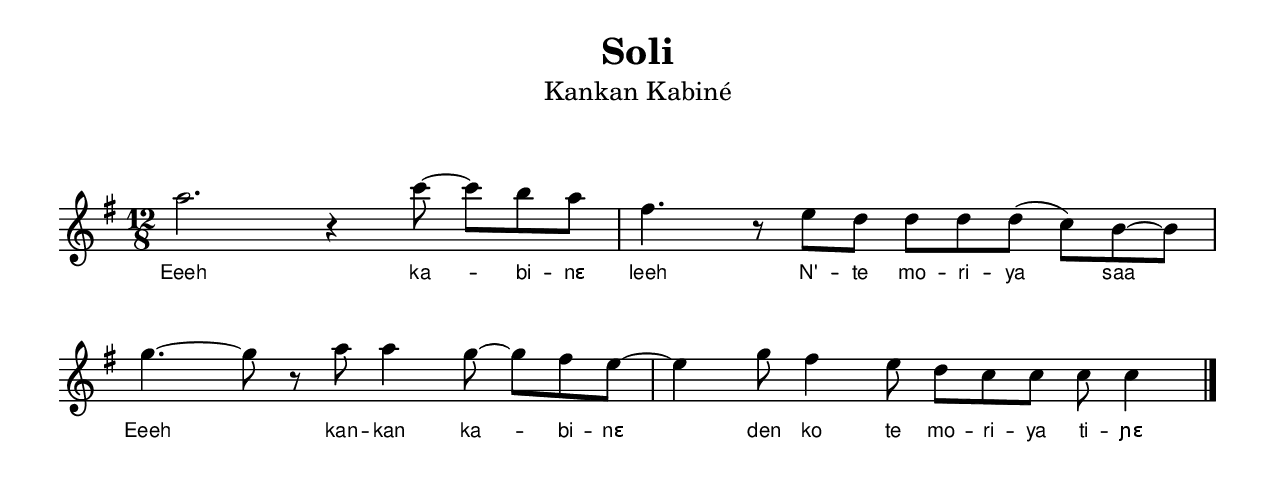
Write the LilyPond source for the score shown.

\version "2.22.1"

\header {
    % https://lilypond.org/doc/v2.22/Documentation/notation/font
    % https://lilypond.org/doc/v2.21/Documentation/notation/creating-titles-headers-and-footers#default-layout-of-bookpart-and-score-titles
    title =  \markup { "Soli" }
    subtitle = \markup { \normal-text "Kankan Kabiné" }
    % subsubtitle = \markup { \normal-text \italic \fontsize #1.5 "Subtitle here" }
    % instrument = "Fula Flute"
    % composer = "Traditional"
    % poet = "Someone"
    % meter = "Meter"
    % arranger = "Arranger"
    % piece = "Accompaniment Phrase"
    % footer tagline. use ##f to disable, or put text
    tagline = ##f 
    encodingsoftware = Flat
    encodingdate =  "2022-06-11"
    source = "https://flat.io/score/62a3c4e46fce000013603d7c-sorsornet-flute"
}

#(set-global-staff-size 20.0)
#(set-default-paper-size "letter")
\paper {
    % https://lilypond.org/doc/v2.22/Documentation/notation/flexible-vertical-spacing-paper-variables
    %score-markup-spacing.padding = #10
    markup-system-spacing.padding = #7
    markup-markup-spacing.padding = #8
    system-system-spacing.padding = #6

    top-margin = 1.0\cm
    bottom-margin = 0.68\cm
    left-margin = 1.0\cm
    right-margin = 1.0\cm
    between-system-space = 3.02\cm
    indent = 0\cm
    short-indent = 0\cm
    top-system-spacing = #10
    %ragged-bottom = ##t
    %ragged-last-bottom = ##t
}

\layout {
    ragged-right = ##f
    ragged-last = ##f
    \context { \Score
        autoBeaming = ##f
        \omit BarNumber
    }
    \context {
        \Lyrics

    }
    
}
PartPOneVoiceOne =  \relative a'' {
    \clef "treble" 
    \time 12/8 
    \key g \major 
    % \tempo 4.=120 
    a2. r4 c8 ~ c8 [ b8 a8 ] | % 2 
    fis4. r8 e8 [ d8 ] d8 [ d8 d8 ( ] c8 ) [ b8 ~ b8 ] | \break % 3
    g'4. ~ g8 r8 a8 a4 g8 ~ g8 [ fis8 e8 ~ ] | % 4
    e4 g8 fis4 e8 d8 [ c8 c8 ] c8 c4 \bar "|."
    }

PartPOneVoiceOneLyricsOne =  \lyricmode {
    \override LyricText.font-family = #'sans
    \override LyricText.font-size = #'-1
    \set ignoreMelismata = ##t 
    Eeeh ka --\skip1 bi -- "nɛ" 
    leeh N' -- te mo -- ri -- ya\skip1 saa\skip1
    Eeeh\skip1 kan -- kan ka --\skip1 bi -- "nɛ" 
    \skip1 den ko te mo -- ri -- ya ti -- "ɲɛ"
}


% The score definition
\score {
    \new Staff <<
        \context Staff << 
            %\mergeDifferentlyDottedOn\mergeDifferentlyHeadedOn
            \context Voice = "PartPOneVoiceOne" {  
                \PartPOneVoiceOne 
            }
            \new Lyrics \lyricsto "PartPOneVoiceOne" {
                \PartPOneVoiceOneLyricsOne 
            }
        >>
    >>
        
    \layout {}
    % To create MIDI output, uncomment the following line:
    %  \midi {\tempo 4 = 180 }
}

